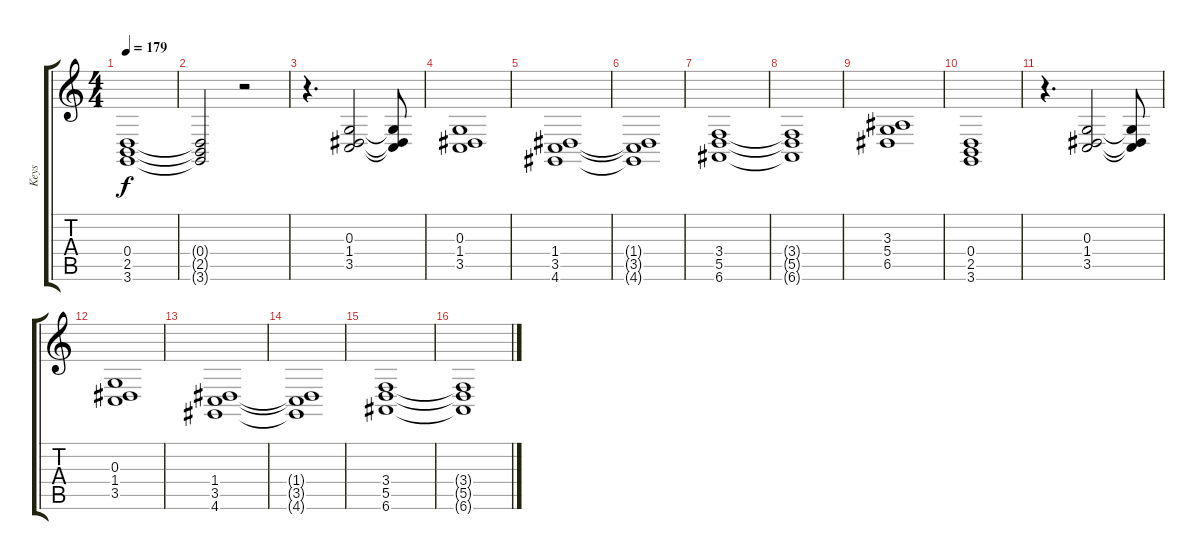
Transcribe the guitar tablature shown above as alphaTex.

\track ("Keys" "Keys") {instrument lead2sawtooth}
\staff {score tabs}
\tuning (E4 B3 G3 D3 A2 E2) {hide}
\ts (4 4)
\tempo 179
\clef g2
\ks c
(0.4 2.5 3.6).1{dy f} |
(0.4{t} 2.5{t} 3.6{t}).2 r.2 |
r.4{d} (0.3 1.4 3.5).2 (0.3{t} 1.4{t} 3.5{t}).8 |
(0.3 1.4 3.5).1 |
(1.4 3.5 4.6).1 |
(1.4{t} 3.5{t} 4.6{t}).1 |
(3.4 5.5 6.6).1 |
(3.4{t} 5.5{t} 6.6{t}).1 |
(3.3 5.4 6.5).1 |
(0.4 2.5 3.6).1 |
r.4{d} (0.3 1.4 3.5).2 (0.3{t} 1.4{t} 3.5{t}).8 |
(0.3 1.4 3.5).1 |
(1.4 3.5 4.6).1 |
(1.4{t} 3.5{t} 4.6{t}).1 |
(3.4 5.5 6.6).1 |
(3.4{t} 5.5{t} 6.6{t}).1
